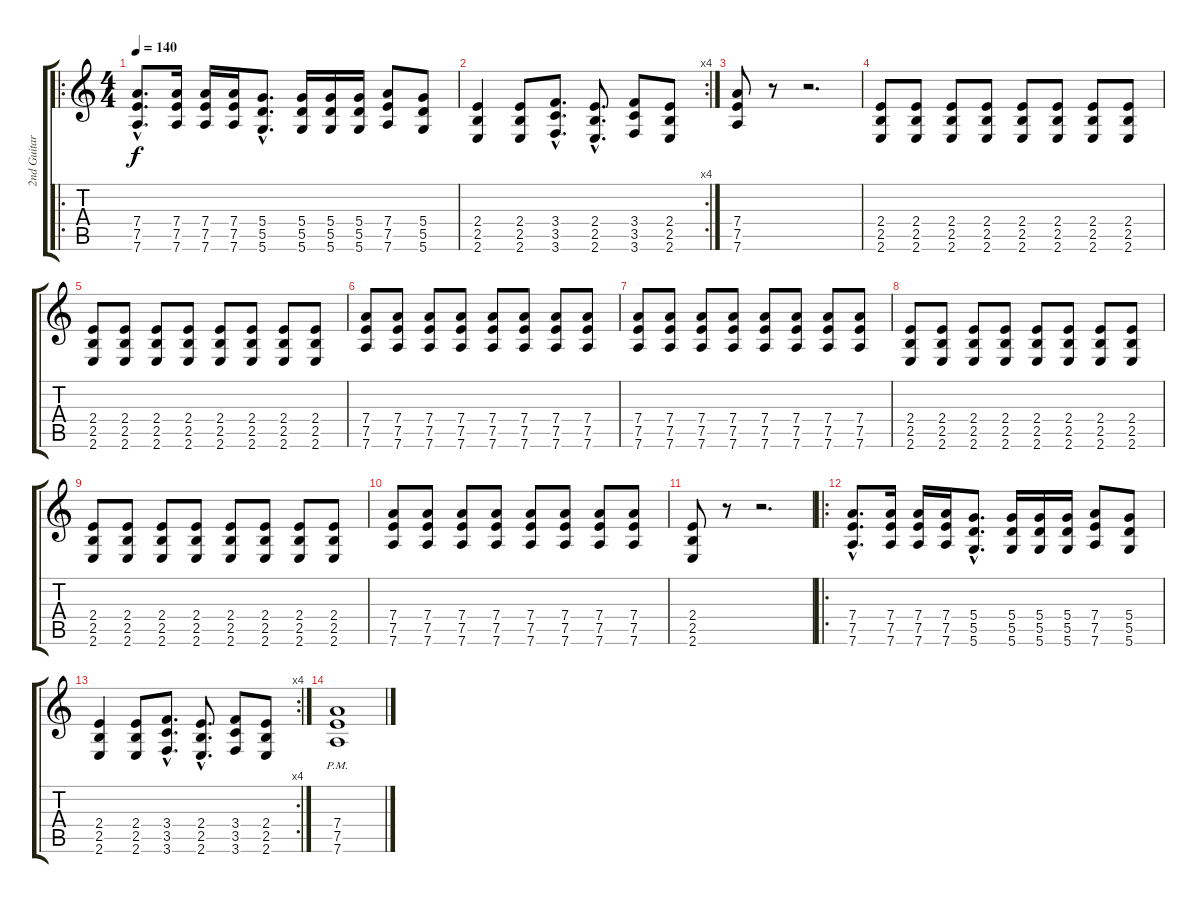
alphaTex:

\track ("2nd Guitar" "2nd Guitar") {instrument distortionguitar}
\staff {score tabs}
\tuning (E4 B3 G3 D3 A2 D2) {hide}
\ro
\ts (4 4)
\tempo 140
\clef g2
\ks c
(7.4{hac} 7.5{hac} 7.6{hac}).8{d dy f} (7.4 7.5 7.6).16 (7.4 7.5 7.6).16 (7.4 7.5 7.6).16 (5.4{hac} 5.5{hac} 5.6{hac}).8{d} (5.4 5.5 5.6).16 (5.4 5.5 5.6).16 (5.4 5.5 5.6).16 (7.4 7.5 7.6).8 (5.4 5.5 5.6).8 |
\rc 4
(2.4 2.5 2.6).4 (2.4 2.5 2.6).8 (3.4{hac} 3.5{hac} 3.6{hac}).8{d} (2.4{hac} 2.5{hac} 2.6{hac}).8{d} (3.4 3.5 3.6).8 (2.4 2.5 2.6).8 |
(7.4 7.5 7.6).8 r.8 r.2{d} |
(2.4 2.5 2.6).8 (2.4 2.5 2.6).8 (2.4 2.5 2.6).8 (2.4 2.5 2.6).8 (2.4 2.5 2.6).8 (2.4 2.5 2.6).8 (2.4 2.5 2.6).8 (2.4 2.5 2.6).8 |
(2.4 2.5 2.6).8 (2.4 2.5 2.6).8 (2.4 2.5 2.6).8 (2.4 2.5 2.6).8 (2.4 2.5 2.6).8 (2.4 2.5 2.6).8 (2.4 2.5 2.6).8 (2.4 2.5 2.6).8 |
(7.4 7.5 7.6).8 (7.4 7.5 7.6).8 (7.4 7.5 7.6).8 (7.4 7.5 7.6).8 (7.4 7.5 7.6).8 (7.4 7.5 7.6).8 (7.4 7.5 7.6).8 (7.4 7.5 7.6).8 |
(7.4 7.5 7.6).8 (7.4 7.5 7.6).8 (7.4 7.5 7.6).8 (7.4 7.5 7.6).8 (7.4 7.5 7.6).8 (7.4 7.5 7.6).8 (7.4 7.5 7.6).8 (7.4 7.5 7.6).8 |
(2.4 2.5 2.6).8 (2.4 2.5 2.6).8 (2.4 2.5 2.6).8 (2.4 2.5 2.6).8 (2.4 2.5 2.6).8 (2.4 2.5 2.6).8 (2.4 2.5 2.6).8 (2.4 2.5 2.6).8 |
(2.4 2.5 2.6).8 (2.4 2.5 2.6).8 (2.4 2.5 2.6).8 (2.4 2.5 2.6).8 (2.4 2.5 2.6).8 (2.4 2.5 2.6).8 (2.4 2.5 2.6).8 (2.4 2.5 2.6).8 |
(7.4 7.5 7.6).8 (7.4 7.5 7.6).8 (7.4 7.5 7.6).8 (7.4 7.5 7.6).8 (7.4 7.5 7.6).8 (7.4 7.5 7.6).8 (7.4 7.5 7.6).8 (7.4 7.5 7.6).8 |
(2.4 2.5 2.6).8 r.8 r.2{d} |
\ro
(7.4{hac} 7.5{hac} 7.6{hac}).8{d} (7.4 7.5 7.6).16 (7.4 7.5 7.6).16 (7.4 7.5 7.6).16 (5.4{hac} 5.5{hac} 5.6{hac}).8{d} (5.4 5.5 5.6).16 (5.4 5.5 5.6).16 (5.4 5.5 5.6).16 (7.4 7.5 7.6).8 (5.4 5.5 5.6).8 |
\rc 4
(2.4 2.5 2.6).4 (2.4 2.5 2.6).8 (3.4{hac} 3.5{hac} 3.6{hac}).8{d} (2.4{hac} 2.5{hac} 2.6{hac}).8{d} (3.4 3.5 3.6).8 (2.4 2.5 2.6).8 |
(7.4 7.5 7.6{pm}).1
